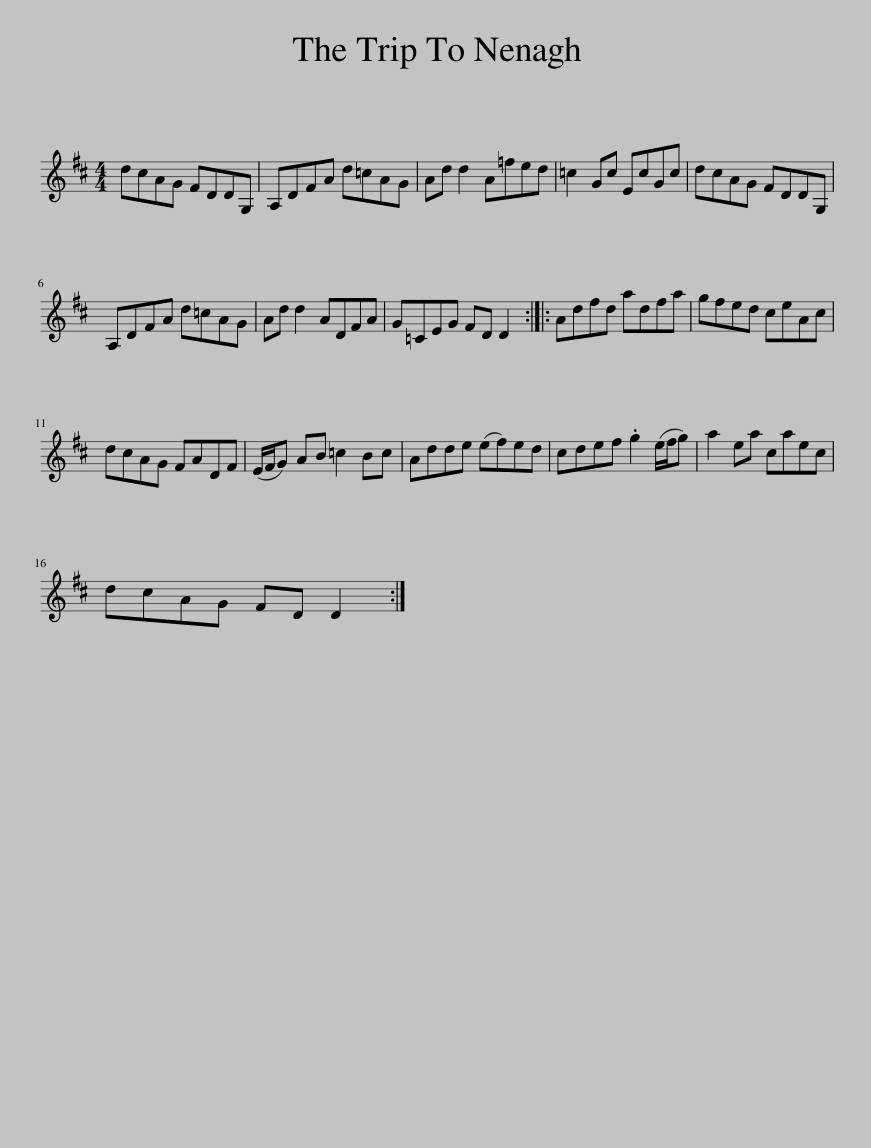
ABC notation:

X:1
L:1/8
M:4/4
I:linebreak $
K:D
V:1 treble
V:1
 dcAG FDDG, | A,DFA d=cAG | Ad d2 A=fed | =c2 Gc EcGc | dcAG FDDG, |$ %5
 A,DFA d=cAG | Ad d2 ADFA | G=CEG FD D2 :: Adfd adfa | gfed ceAc |$ %10
 dcAG FADF | (E/F/G) AB =c2 Bc | Adde (ef)ed | cdef .g2 (e/f/g) | a2 ea caec |$ %15
 dcAG FD D2 :| %16
